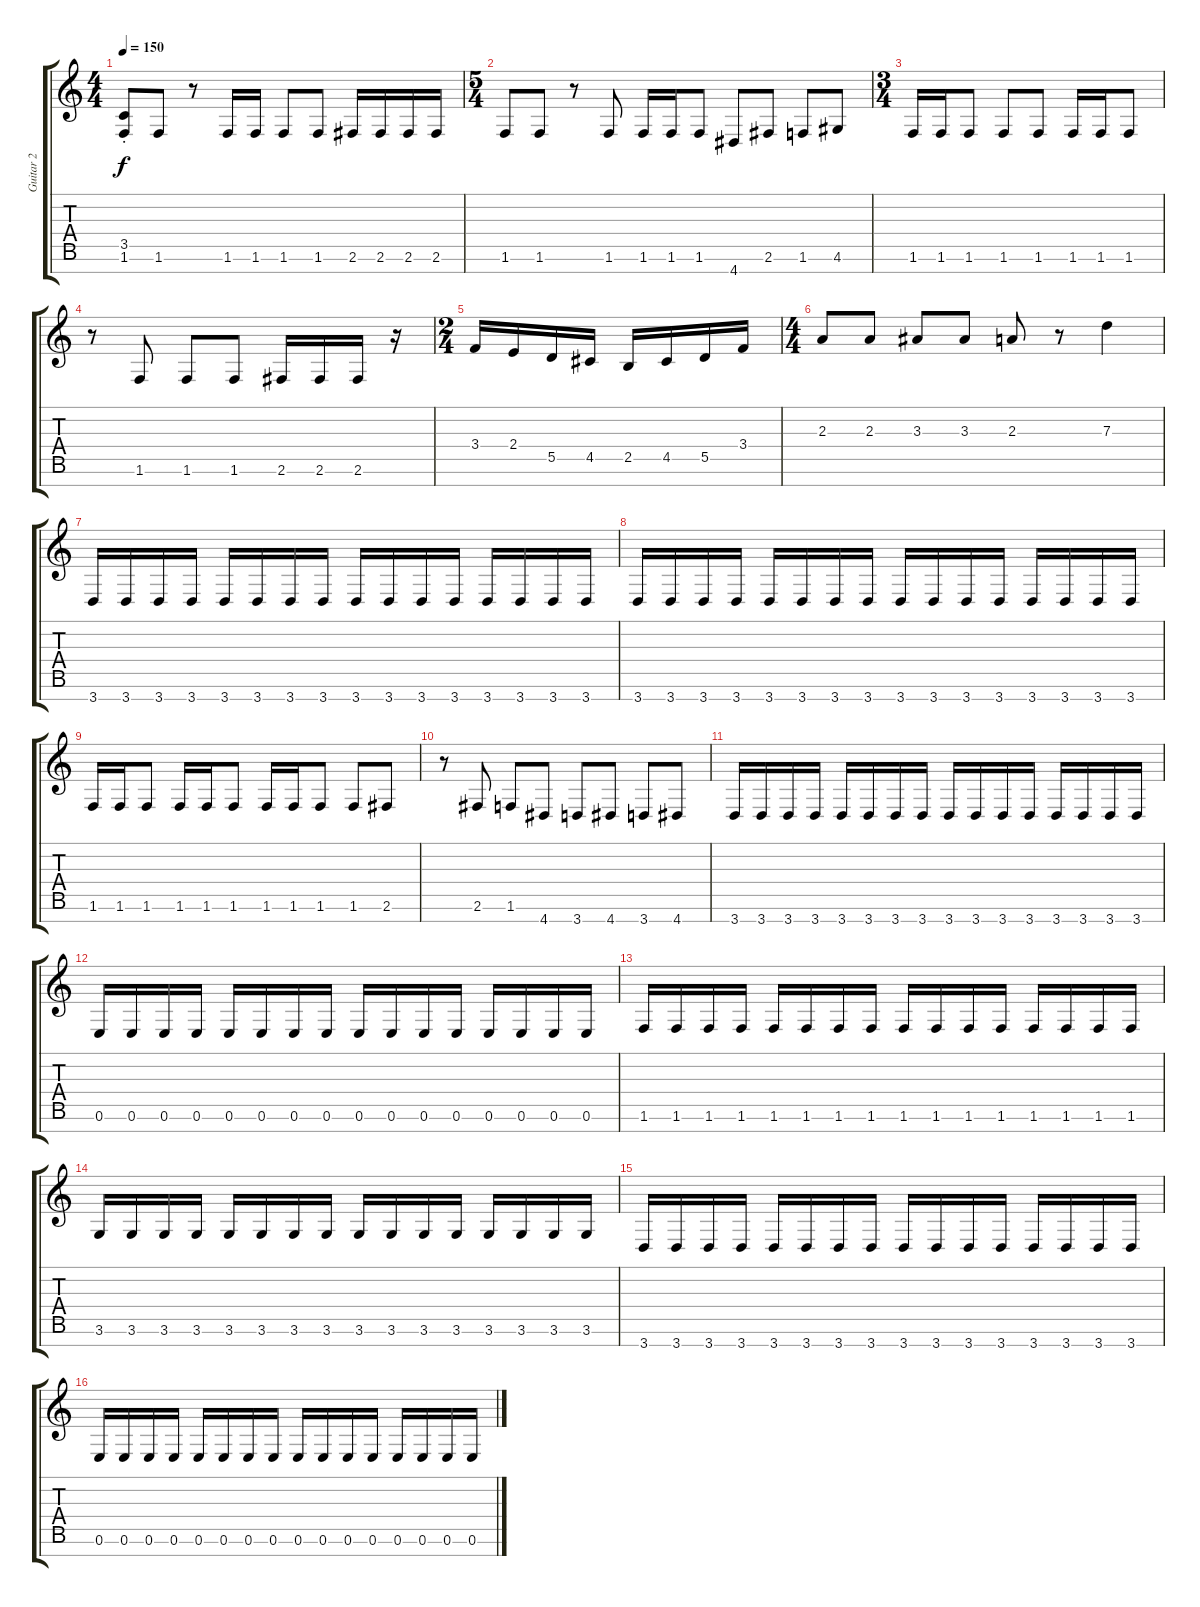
\track ("Guitar 2" "Guitar 2") {instrument distortionguitar}
\staff {score tabs}
\tuning (E4 B3 G3 D3 A2 E2 B1) {hide}
\ts (4 4)
\tempo 150
\clef g2
\ks c
(3.5{st} 1.6).8{dy f} 1.6.8 r.8 1.6.16 1.6.16 1.6.8 1.6.8 2.6.16 2.6.16 2.6.16 2.6.16 |
\ts (5 4)
1.6.8 1.6.8 r.8 1.6.8 1.6.16 1.6.16 1.6.8 4.7.8 2.6.8 1.6.8 4.6.8 |
\ts (3 4)
1.6.16 1.6.16 1.6.8 1.6.8 1.6.8 1.6.16 1.6.16 1.6.8 |
r.8 1.6.8 1.6.8 1.6.8 2.6.16 2.6.16 2.6.16 r.16 |
\ts (2 4)
3.4.16 2.4.16 5.5.16 4.5.16 2.5.16 4.5.16 5.5.16 3.4.16 |
\ts (4 4)
2.3.8 2.3.8 3.3.8 3.3.8 2.3.8 r.8 7.3.4 |
3.7.16 3.7.16 3.7.16 3.7.16 3.7.16 3.7.16 3.7.16 3.7.16 3.7.16 3.7.16 3.7.16 3.7.16 3.7.16 3.7.16 3.7.16 3.7.16 |
3.7.16 3.7.16 3.7.16 3.7.16 3.7.16 3.7.16 3.7.16 3.7.16 3.7.16 3.7.16 3.7.16 3.7.16 3.7.16 3.7.16 3.7.16 3.7.16 |
1.6.16 1.6.16 1.6.8 1.6.16 1.6.16 1.6.8 1.6.16 1.6.16 1.6.8 1.6.8 2.6.8 |
r.8 2.6.8 1.6.8 4.7.8 3.7.8 4.7.8 3.7.8 4.7.8 |
3.7.16 3.7.16 3.7.16 3.7.16 3.7.16 3.7.16 3.7.16 3.7.16 3.7.16 3.7.16 3.7.16 3.7.16 3.7.16 3.7.16 3.7.16 3.7.16 |
0.6.16 0.6.16 0.6.16 0.6.16 0.6.16 0.6.16 0.6.16 0.6.16 0.6.16 0.6.16 0.6.16 0.6.16 0.6.16 0.6.16 0.6.16 0.6.16 |
1.6.16 1.6.16 1.6.16 1.6.16 1.6.16 1.6.16 1.6.16 1.6.16 1.6.16 1.6.16 1.6.16 1.6.16 1.6.16 1.6.16 1.6.16 1.6.16 |
3.6.16 3.6.16 3.6.16 3.6.16 3.6.16 3.6.16 3.6.16 3.6.16 3.6.16 3.6.16 3.6.16 3.6.16 3.6.16 3.6.16 3.6.16 3.6.16 |
3.7.16 3.7.16 3.7.16 3.7.16 3.7.16 3.7.16 3.7.16 3.7.16 3.7.16 3.7.16 3.7.16 3.7.16 3.7.16 3.7.16 3.7.16 3.7.16 |
0.6.16 0.6.16 0.6.16 0.6.16 0.6.16 0.6.16 0.6.16 0.6.16 0.6.16 0.6.16 0.6.16 0.6.16 0.6.16 0.6.16 0.6.16 0.6.16
